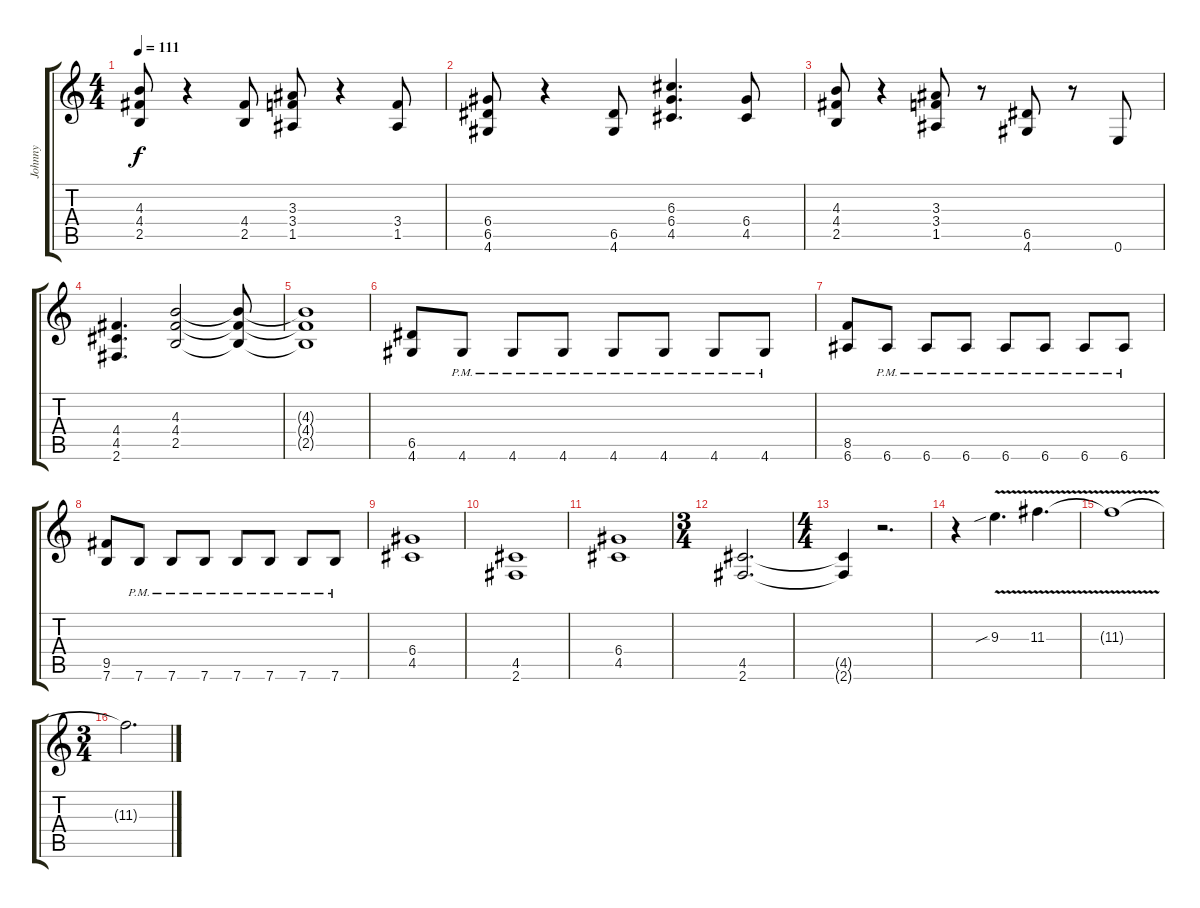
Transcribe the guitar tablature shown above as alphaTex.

\track ("Johnny" "Johnny") {instrument distortionguitar}
\staff {score tabs}
\tuning (E4 B3 G3 D3 A2 E2) {hide}
\ts (4 4)
\tempo 111
\clef g2
\ks c
(4.3 4.4 2.5).8{dy f} r.4 (4.4 2.5).8 (3.3 3.4 1.5).8 r.4 (3.4 1.5).8 |
(6.4 6.5 4.6).8 r.4 (6.5 4.6).8 (6.3 6.4 4.5).4{d} (6.4 4.5).8 |
(4.3 4.4 2.5).8 r.4 (3.3 3.4 1.5).8 r.8 (6.5 4.6).8 r.8 0.6.8 |
(4.4 4.5 2.6).4{d} (4.3 4.4 2.5).2 (4.3{t} 4.4{t} 2.5{t}).8 |
(4.3{t} 4.4{t} 2.5{t}).1 |
(6.5 4.6).8 4.6{pm}.8 4.6{pm}.8 4.6{pm}.8 4.6{pm}.8 4.6{pm}.8 4.6{pm}.8 4.6{pm}.8 |
(8.5 6.6).8 6.6{pm}.8 6.6{pm}.8 6.6{pm}.8 6.6{pm}.8 6.6{pm}.8 6.6{pm}.8 6.6{pm}.8 |
(9.5 7.6).8 7.6{pm}.8 7.6{pm}.8 7.6{pm}.8 7.6{pm}.8 7.6{pm}.8 7.6{pm}.8 7.6{pm}.8 |
(6.4 4.5).1 |
(4.5 2.6).1 |
(6.4 4.5).1 |
\ts (3 4)
(4.5 2.6).2{d} |
\ts (4 4)
(4.5{t} 2.6{t}).4 r.2{d} |
r.4 9.3{v sib}.4{d} 11.3{v}.4{d} |
11.3{t}.1 |
\ts (3 4)
11.3{t}.2{d}
